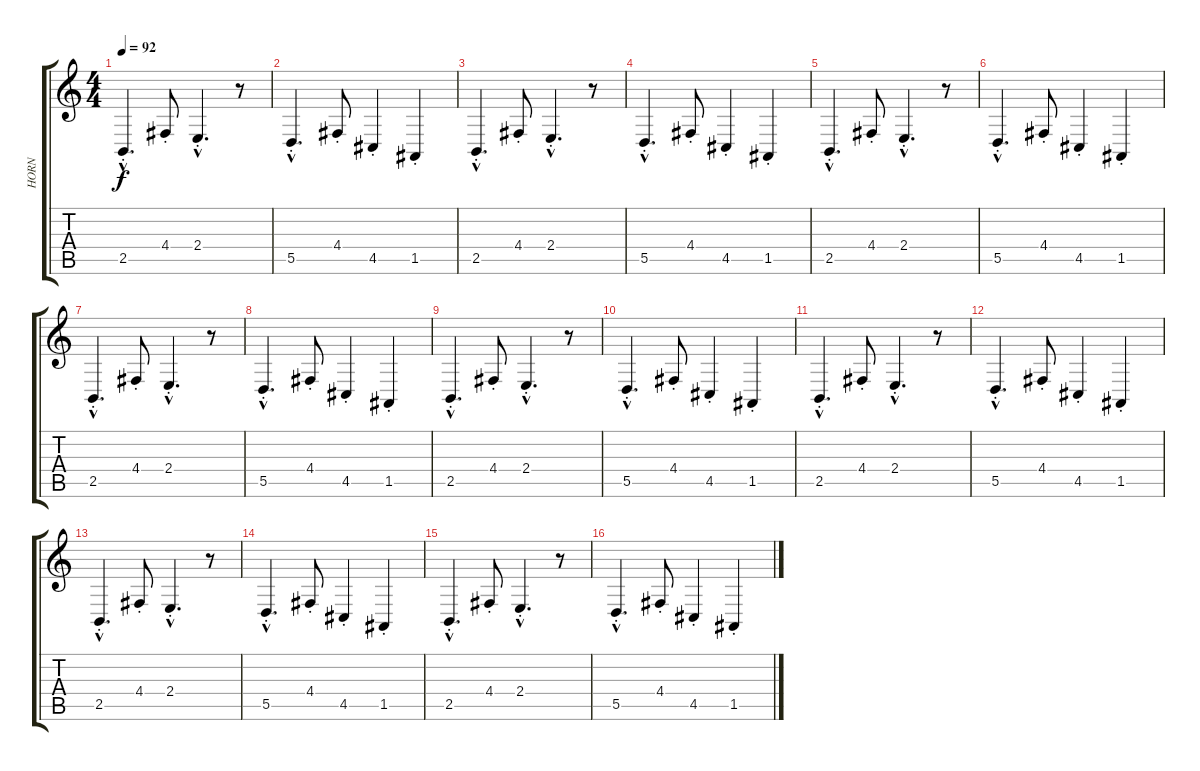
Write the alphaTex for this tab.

\track ("HORN" "HORN") {instrument frenchhorn}
\staff {score tabs}
\tuning (E4 B3 G3 D3 A2 E2) {hide}
\ts (4 4)
\tempo 92
\clef g2
\ks c
2.5{hac st}.4{d dy f} 4.4{st}.8 2.4{hac st}.4{d} r.8 |
5.5{hac st}.4{d} 4.4{st}.8 4.5{st}.4 1.5{st}.4 |
2.5{hac st}.4{d} 4.4{st}.8 2.4{hac st}.4{d} r.8 |
5.5{hac st}.4{d} 4.4{st}.8 4.5{st}.4 1.5{st}.4 |
2.5{hac st}.4{d} 4.4{st}.8 2.4{hac st}.4{d} r.8 |
5.5{hac st}.4{d} 4.4{st}.8 4.5{st}.4 1.5{st}.4 |
2.5{hac st}.4{d} 4.4{st}.8 2.4{hac st}.4{d} r.8 |
5.5{hac st}.4{d} 4.4{st}.8 4.5{st}.4 1.5{st}.4 |
2.5{hac st}.4{d} 4.4{st}.8 2.4{hac st}.4{d} r.8 |
5.5{hac st}.4{d} 4.4{st}.8 4.5{st}.4 1.5{st}.4 |
2.5{hac st}.4{d} 4.4{st}.8 2.4{hac st}.4{d} r.8 |
5.5{hac st}.4{d} 4.4{st}.8 4.5{st}.4 1.5{st}.4 |
2.5{hac st}.4{d} 4.4{st}.8 2.4{hac st}.4{d} r.8 |
5.5{hac st}.4{d} 4.4{st}.8 4.5{st}.4 1.5{st}.4 |
2.5{hac st}.4{d} 4.4{st}.8 2.4{hac st}.4{d} r.8 |
5.5{hac st}.4{d} 4.4{st}.8 4.5{st}.4 1.5{st}.4
